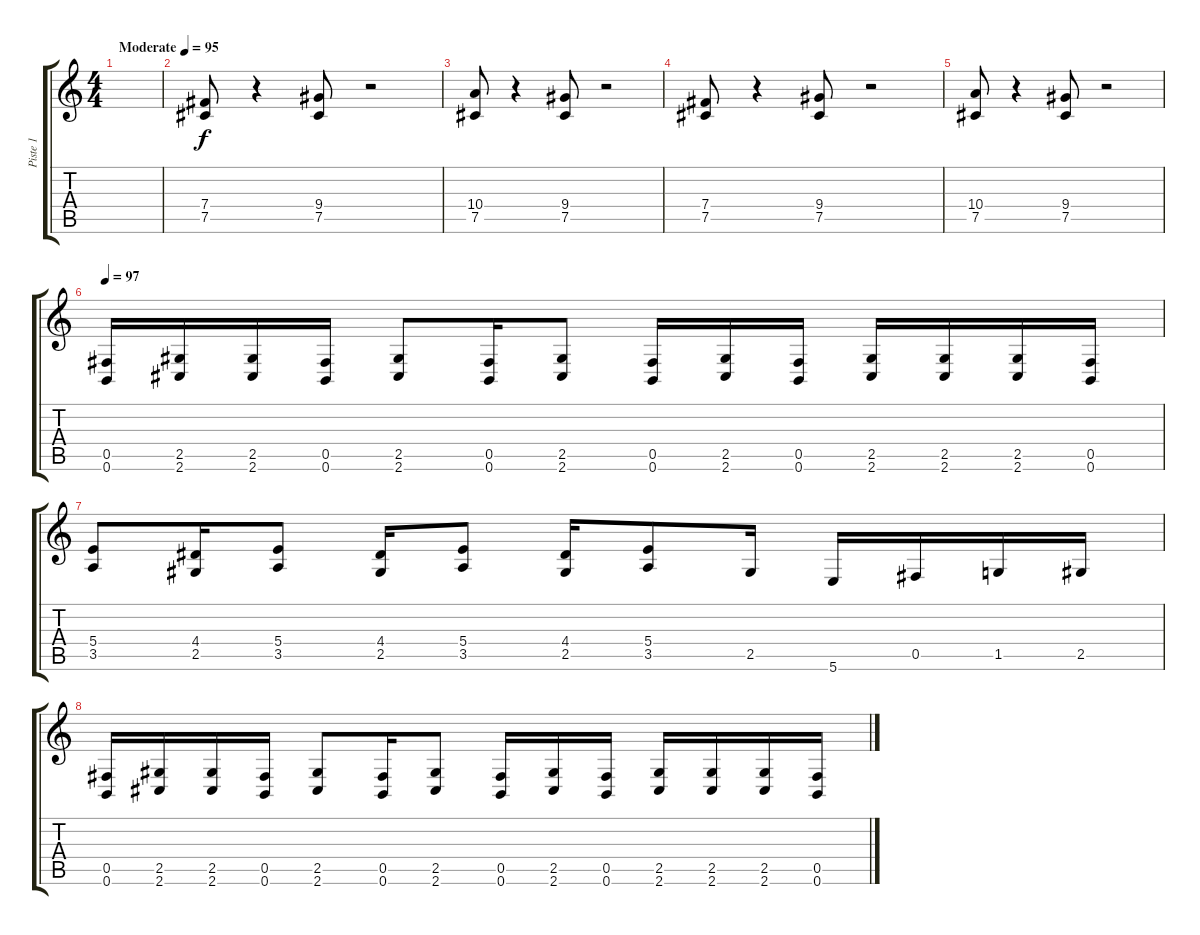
\track ("Piste 1" "Piste 1") {instrument acousticguitarsteel}
\staff {score tabs}
\tuning (Db4 Ab3 E3 B2 Gb2 B1) {hide}
\ts (4 4)
\tempo (95 "Moderate")
\clef g2
\ks c
|
(7.4 7.5).8 r.4 (9.4 7.5).8 r.2 |
(10.4 7.5).8 r.4 (9.4 7.5).8 r.2 |
(7.4 7.5).8 r.4 (9.4 7.5).8 r.2 |
(10.4 7.5).8 r.4 (9.4 7.5).8 r.2 |
\tempo 97
(0.5 0.6).16{instrument overdrivenguitar} (2.5 2.6).16 (2.5 2.6).16 (0.5 0.6).16 (2.5 2.6).8 (0.5 0.6).16 (2.5 2.6).8 (0.5 0.6).16 (2.5 2.6).16 (0.5 0.6).16 (2.5 2.6).16 (2.5 2.6).16 (2.5 2.6).16 (0.5 0.6).16 |
(5.4 3.5).8 (4.4 2.5).16 (5.4 3.5).8 (4.4 2.5).16 (5.4 3.5).8 (4.4 2.5).16 (5.4 3.5).8 2.5.16 5.6.16 0.5.16 1.5.16 2.5.16 |
(0.5 0.6).16 (2.5 2.6).16 (2.5 2.6).16 (0.5 0.6).16 (2.5 2.6).8 (0.5 0.6).16 (2.5 2.6).8 (0.5 0.6).16 (2.5 2.6).16 (0.5 0.6).16 (2.5 2.6).16 (2.5 2.6).16 (2.5 2.6).16 (0.5 0.6).16
